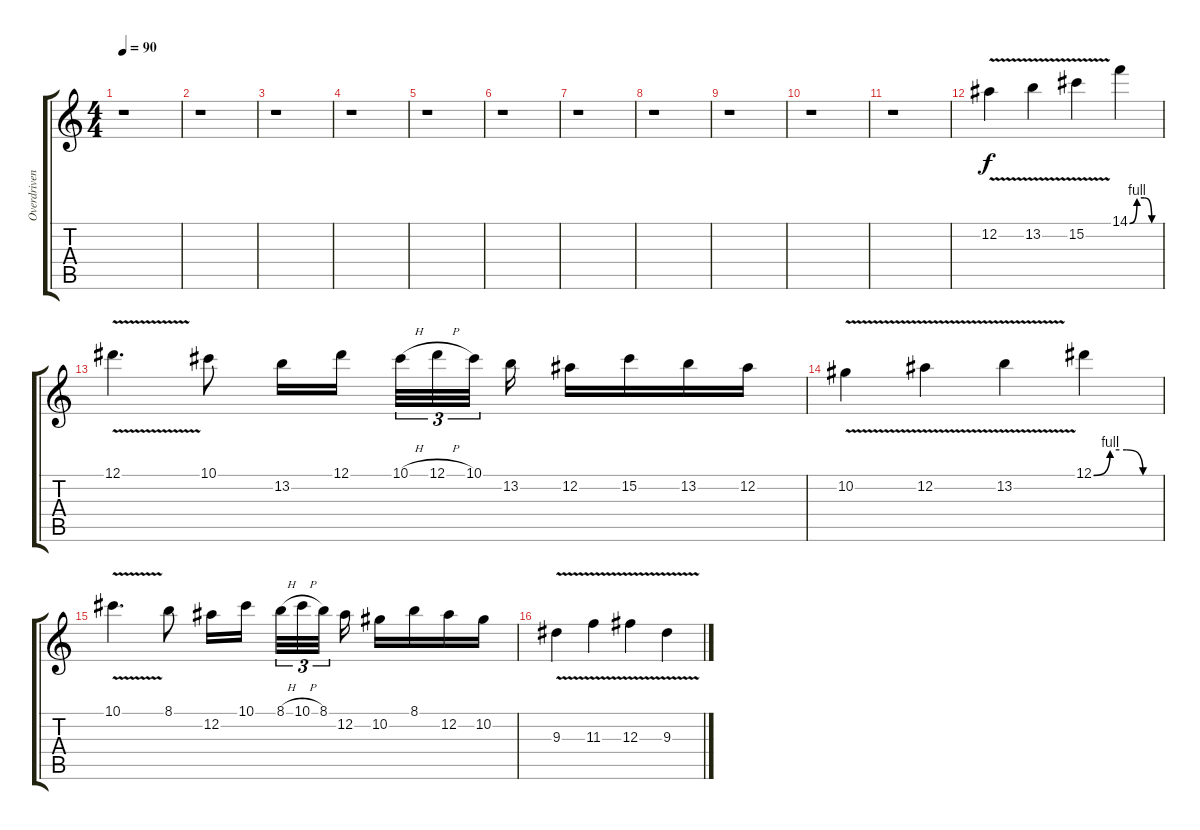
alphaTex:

\track ("Overdriven gtr" "Overdriven") {instrument overdrivenguitar}
\staff {score tabs}
\tuning (Eb4 Bb3 Gb3 Db3 Ab2 Eb2) {hide}
\ts (4 4)
\tempo 90
\clef g2
\ks c
r.1{dy f} |
r.1 |
r.1 |
r.1 |
r.1 |
r.1 |
r.1 |
r.1 |
r.1 |
r.1 |
r.1 |
12.2{v}.4 13.2{v}.4 15.2{v}.4 14.1{be (custom 0 0 15 4 30 4 45 0 60 0)}.4 |
12.1{v}.4{d} 10.1.8 13.2.16 12.1.16{beam splitsecondary} 10.1{h}.32{tu (3 2)} 12.1{h}.32{tu (3 2)} 10.1.32{tu (3 2) beam splitsecondary} 13.2.16 12.2.16 15.2.16 13.2.16 12.2.16 |
10.2{v}.4 12.2{v}.4 13.2{v}.4 12.1{be (custom 0 0 15 4 30 4 45 0 60 0)}.4 |
10.1{v}.4{d} 8.1.8 12.2.16 10.1.16{beam splitsecondary} 8.1{h}.32{tu (3 2)} 10.1{h}.32{tu (3 2)} 8.1.32{tu (3 2) beam splitsecondary} 12.2.16 10.2.16 8.1.16 12.2.16 10.2.16 |
9.3{v}.4 11.3{v}.4 12.3{v}.4 9.3{v}.4
